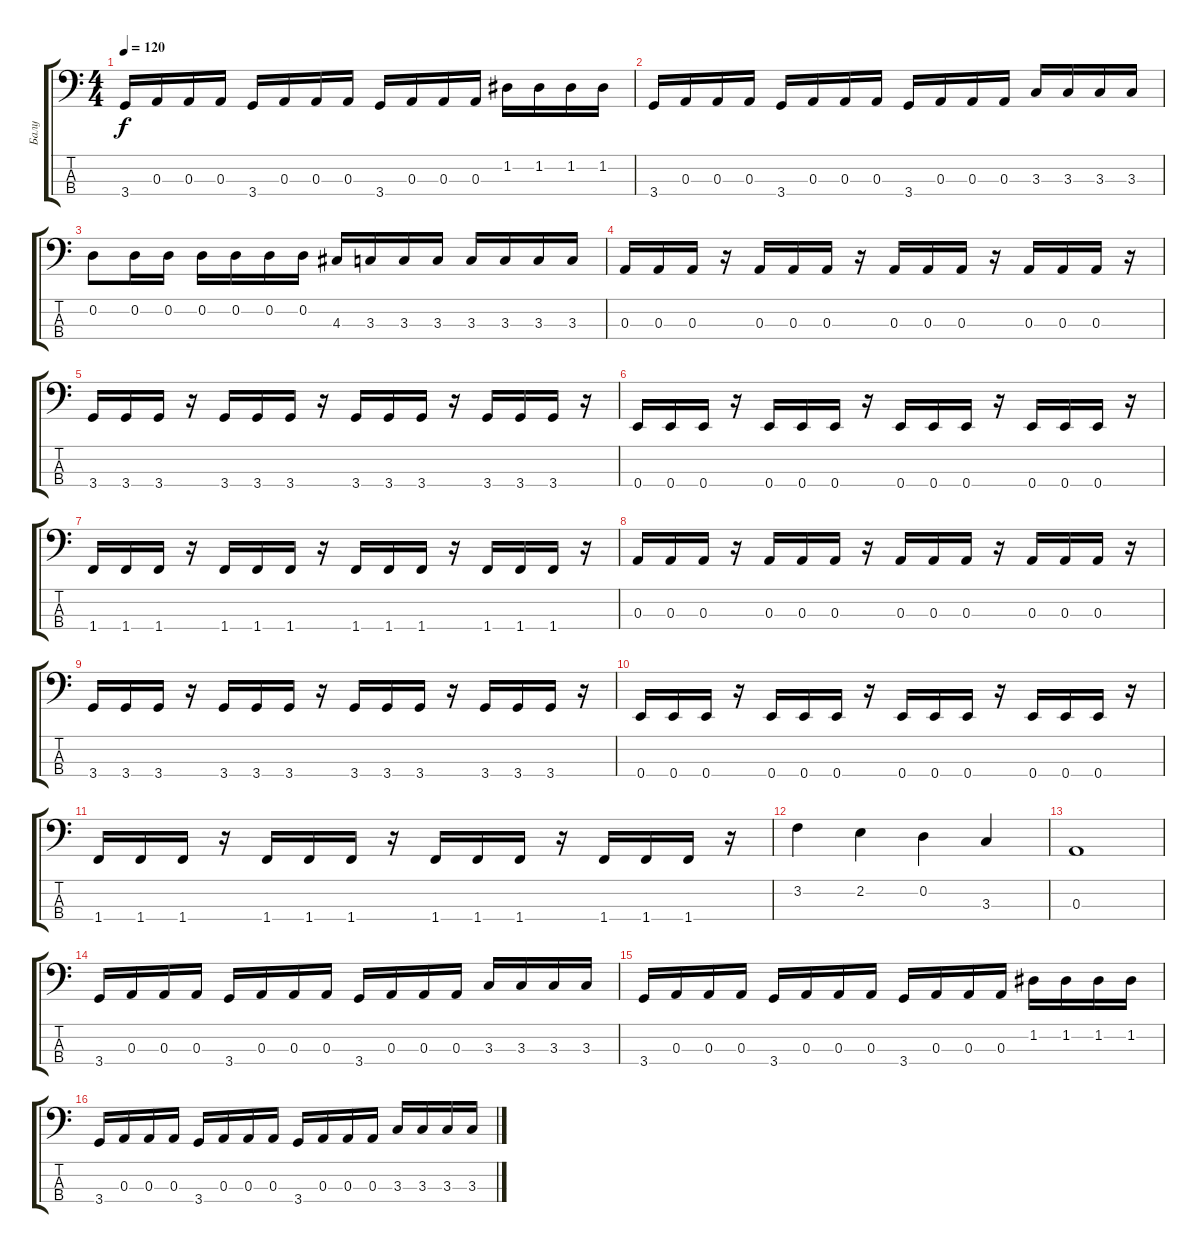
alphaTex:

\track ("Балу" "Балу") {instrument slapbass2}
\staff {score tabs}
\tuning (G2 D2 A1 E1) {hide}
\ts (4 4)
\tempo 120
\clef f4
\ks c
3.4.16{dy f} 0.3.16 0.3.16 0.3.16 3.4.16 0.3.16 0.3.16 0.3.16 3.4.16 0.3.16 0.3.16 0.3.16 1.2.16 1.2.16 1.2.16 1.2.16 |
3.4.16 0.3.16 0.3.16 0.3.16 3.4.16 0.3.16 0.3.16 0.3.16 3.4.16 0.3.16 0.3.16 0.3.16 3.3.16 3.3.16 3.3.16 3.3.16 |
0.2.8 0.2.16 0.2.16 0.2.16 0.2.16 0.2.16 0.2.16 4.3.16 3.3.16 3.3.16 3.3.16 3.3.16 3.3.16 3.3.16 3.3.16 |
0.3.16 0.3.16 0.3.16 r.16 0.3.16 0.3.16 0.3.16 r.16 0.3.16 0.3.16 0.3.16 r.16 0.3.16 0.3.16 0.3.16 r.16 |
3.4.16 3.4.16 3.4.16 r.16 3.4.16 3.4.16 3.4.16 r.16 3.4.16 3.4.16 3.4.16 r.16 3.4.16 3.4.16 3.4.16 r.16 |
0.4.16 0.4.16 0.4.16 r.16 0.4.16 0.4.16 0.4.16 r.16 0.4.16 0.4.16 0.4.16 r.16 0.4.16 0.4.16 0.4.16 r.16 |
1.4.16 1.4.16 1.4.16 r.16 1.4.16 1.4.16 1.4.16 r.16 1.4.16 1.4.16 1.4.16 r.16 1.4.16 1.4.16 1.4.16 r.16 |
0.3.16 0.3.16 0.3.16 r.16 0.3.16 0.3.16 0.3.16 r.16 0.3.16 0.3.16 0.3.16 r.16 0.3.16 0.3.16 0.3.16 r.16 |
3.4.16 3.4.16 3.4.16 r.16 3.4.16 3.4.16 3.4.16 r.16 3.4.16 3.4.16 3.4.16 r.16 3.4.16 3.4.16 3.4.16 r.16 |
0.4.16 0.4.16 0.4.16 r.16 0.4.16 0.4.16 0.4.16 r.16 0.4.16 0.4.16 0.4.16 r.16 0.4.16 0.4.16 0.4.16 r.16 |
1.4.16 1.4.16 1.4.16 r.16 1.4.16 1.4.16 1.4.16 r.16 1.4.16 1.4.16 1.4.16 r.16 1.4.16 1.4.16 1.4.16 r.16 |
3.2.4 2.2.4 0.2.4 3.3.4 |
0.3.1 |
3.4.16 0.3.16 0.3.16 0.3.16 3.4.16 0.3.16 0.3.16 0.3.16 3.4.16 0.3.16 0.3.16 0.3.16 3.3.16 3.3.16 3.3.16 3.3.16 |
3.4.16 0.3.16 0.3.16 0.3.16 3.4.16 0.3.16 0.3.16 0.3.16 3.4.16 0.3.16 0.3.16 0.3.16 1.2.16 1.2.16 1.2.16 1.2.16 |
3.4.16 0.3.16 0.3.16 0.3.16 3.4.16 0.3.16 0.3.16 0.3.16 3.4.16 0.3.16 0.3.16 0.3.16 3.3.16 3.3.16 3.3.16 3.3.16
